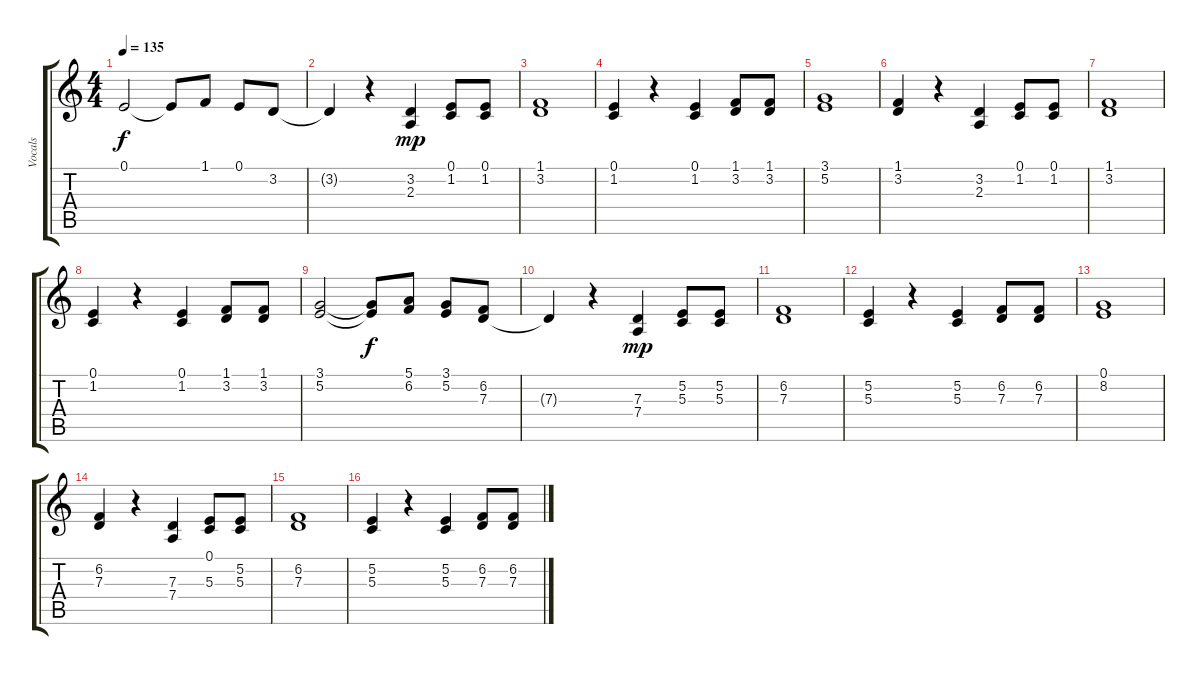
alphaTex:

\track ("Vocals" "Vocals") {instrument flute}
\staff {score tabs}
\tuning (E4 B3 G3 D3 A2 E2) {hide}
\ts (4 4)
\tempo 135
\clef g2
\ks c
0.1.2{dy f} 0.1{t}.8 1.1.8 0.1.8 3.2.8 |
3.2{t}.4 r.4 (3.2 2.3).4{dy mp} (0.1 1.2).8 (0.1 1.2).8 |
(1.1 3.2).1 |
(0.1 1.2).4 r.4 (0.1 1.2).4 (1.1 3.2).8 (1.1 3.2).8 |
(3.1 5.2).1 |
(1.1 3.2).4 r.4 (3.2 2.3).4 (0.1 1.2).8 (0.1 1.2).8 |
(1.1 3.2).1 |
(0.1 1.2).4 r.4 (0.1 1.2).4 (1.1 3.2).8 (1.1 3.2).8 |
(3.1 5.2).2 (3.1{t} 5.2{t}).8{dy f} (5.1 6.2).8 (3.1 5.2).8 (6.2 7.3).8 |
7.3{t}.4 r.4 (7.3 7.4).4{dy mp} (5.2 5.3).8 (5.2 5.3).8 |
(6.2 7.3).1 |
(5.2 5.3).4 r.4 (5.2 5.3).4 (6.2 7.3).8 (6.2 7.3).8 |
(0.1 8.2).1 |
(6.2 7.3).4 r.4 (7.3 7.4).4 (0.1 5.3).8 (5.2 5.3).8 |
(6.2 7.3).1 |
(5.2 5.3).4 r.4 (5.2 5.3).4 (6.2 7.3).8 (6.2 7.3).8
